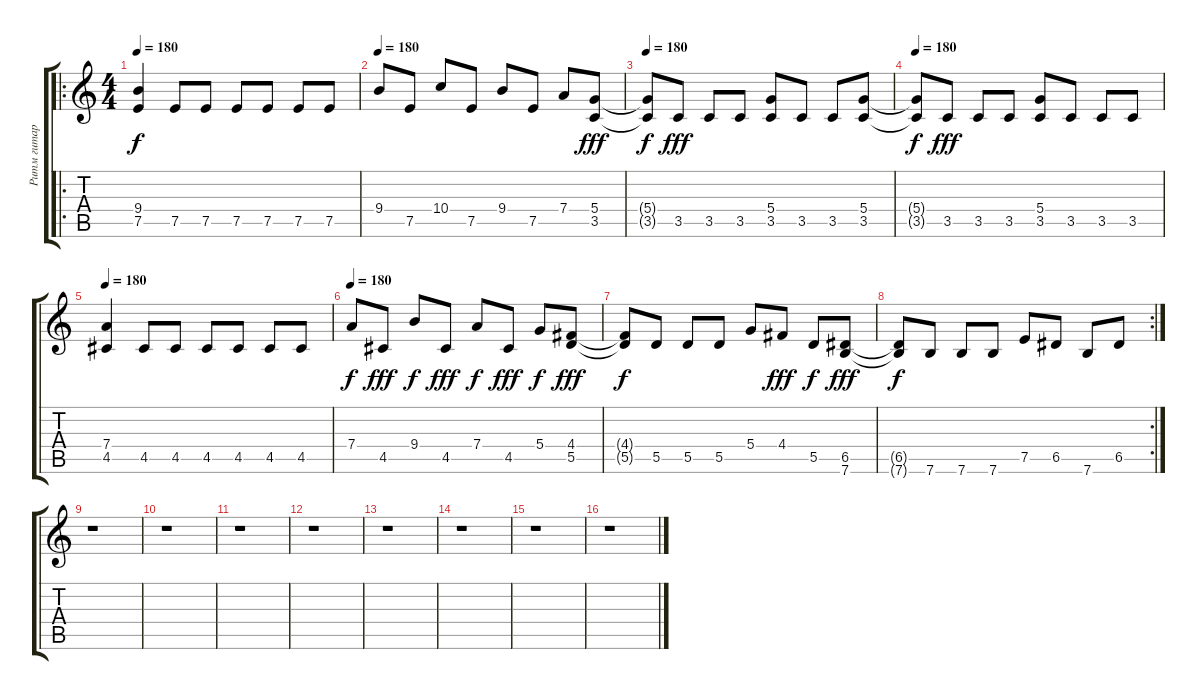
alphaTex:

\track ("Ритм гитара" "Ритм гитар") {instrument distortionguitar}
\staff {score tabs}
\tuning (E4 B3 G3 D3 A2 E2) {hide}
\ro
\ts (4 4)
\tempo 180
\clef g2
\ks c
(9.4 7.5).4{dy f} 7.5.8 7.5.8 7.5.8 7.5.8 7.5.8 7.5.8 |
\tempo 180
9.4.8 7.5.8 10.4.8 7.5.8 9.4.8 7.5.8 7.4.8 (5.4 3.5).8{dy fff} |
\tempo 180
(5.4{t} 3.5{t}).8{dy f} 3.5.8{dy fff} 3.5.8 3.5.8 (5.4 3.5).8 3.5.8 3.5.8 (5.4 3.5).8 |
\tempo 180
(5.4{t} 3.5{t}).8{dy f} 3.5.8{dy fff} 3.5.8 3.5.8 (5.4 3.5).8 3.5.8 3.5.8 3.5.8 |
\tempo 180
(7.4 4.5).4 4.5.8 4.5.8 4.5.8 4.5.8 4.5.8 4.5.8 |
\tempo 180
7.4.8{dy f} 4.5.8{dy fff} 9.4.8{dy f} 4.5.8{dy fff} 7.4.8{dy f} 4.5.8{dy fff} 5.4.8{dy f} (4.4 5.5).8{dy fff} |
(4.4{t} 5.5{t}).8{dy f} 5.5.8 5.5.8 5.5.8 5.4.8 4.4.8{dy fff} 5.5.8{dy f} (6.5 7.6).8{dy fff} |
\rc 2
(6.5{t} 7.6{t}).8{dy f} 7.6.8 7.6.8 7.6.8 7.5.8 6.5.8 7.6.8 6.5.8 |
r.1 |
r.1 |
r.1 |
r.1 |
r.1 |
r.1 |
r.1 |
r.1
